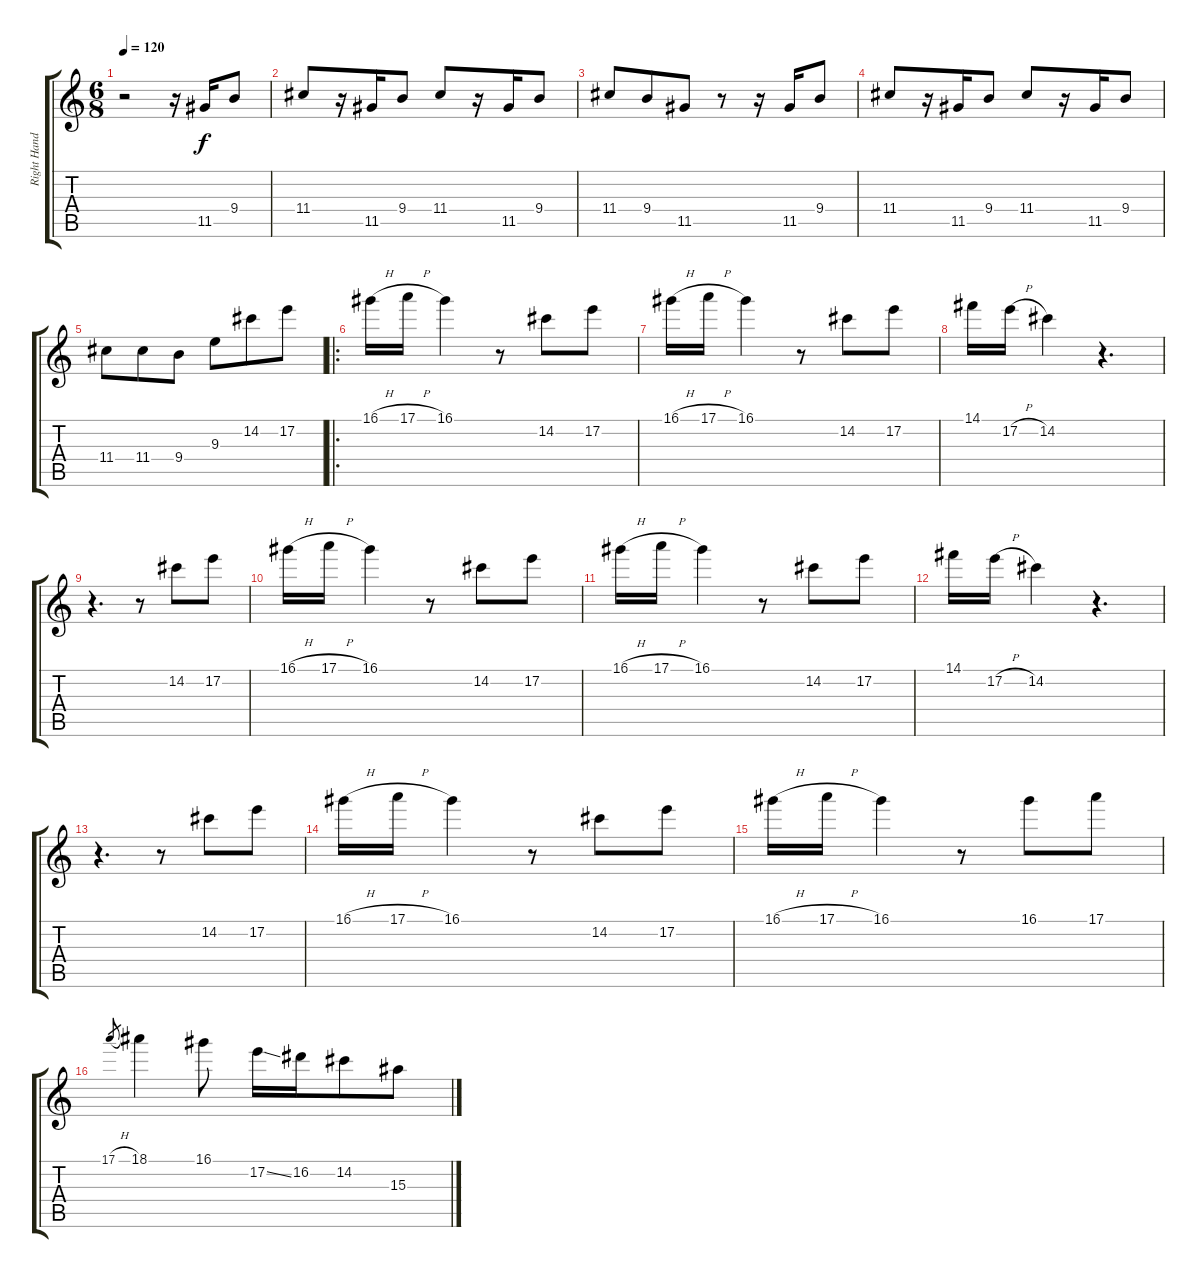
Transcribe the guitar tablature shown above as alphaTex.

\track ("Right Hand" "Right Hand") {instrument electricguitarjazz}
\staff {score tabs}
\tuning (E4 B3 G3 D3 A2 E2) {hide}
\ts (6 8)
\tempo 120
\clef g2
\ks c
r.2{dy f instrument electricguitarjazz} r.16 11.5.16 9.4.8 |
11.4.8 r.16 11.5.16 9.4.8 11.4.8 r.16 11.5.16 9.4.8 |
11.4.8 9.4.8 11.5.8 r.8 r.16 11.5.16 9.4.8 |
11.4.8 r.16 11.5.16 9.4.8 11.4.8 r.16 11.5.16 9.4.8 |
11.4.8 11.4.8 9.4.8 9.3.8 14.2.8 17.2.8 |
\ro
16.1{h}.16 17.1{h}.16 16.1.4 r.8 14.2.8 17.2.8 |
16.1{h}.16 17.1{h}.16 16.1.4 r.8 14.2.8 17.2.8 |
14.1.16 17.2{h}.16 14.2.4 r.4{d} |
r.4{d} r.8 14.2.8 17.2.8 |
16.1{h}.16 17.1{h}.16 16.1.4 r.8 14.2.8 17.2.8 |
16.1{h}.16 17.1{h}.16 16.1.4 r.8 14.2.8 17.2.8 |
14.1.16 17.2{h}.16 14.2.4 r.4{d} |
r.4{d} r.8 14.2.8 17.2.8 |
16.1{h}.16 17.1{h}.16 16.1.4 r.8 14.2.8 17.2.8 |
16.1{h}.16 17.1{h}.16 16.1.4 r.8 16.1.8 17.1.8 |
17.1{h}.8{gr} 18.1.4 16.1.8 17.2{ss}.16 16.2.16 14.2.8 15.3.8
